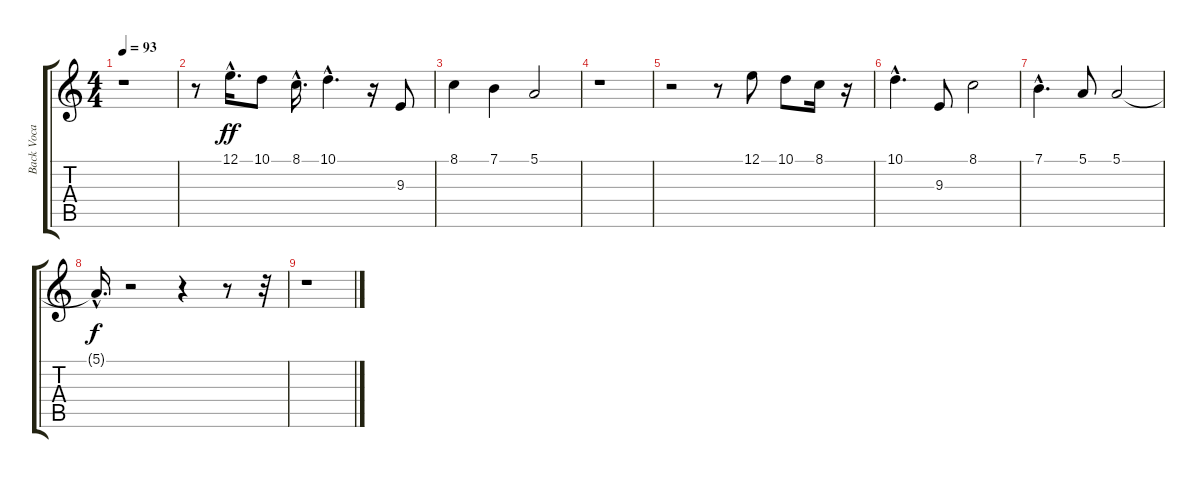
\track ("Back Voca" "Back Voca") {instrument synthvoice}
\staff {score tabs}
\tuning (E4 B3 G3 D3 A2 E2) {hide}
\ts (4 4)
\tempo 93
\clef g2
\ks c
r.1{dy f} |
r.8 12.1{hac}.16{d dy ff} 10.1.8 8.1{hac}.16{d} 10.1{hac}.4{d} r.16 9.3.8 |
8.1.4 7.1.4 5.1.2 |
r.1 |
r.2 r.8 12.1.8 10.1.8 8.1.16 r.16 |
10.1{hac}.4{d} 9.3.8 8.1.2 |
7.1{hac}.4{d} 5.1.8 5.1.2 |
5.1{hac t}.16{d dy f} r.2 r.4 r.8 r.32 |
r.1
